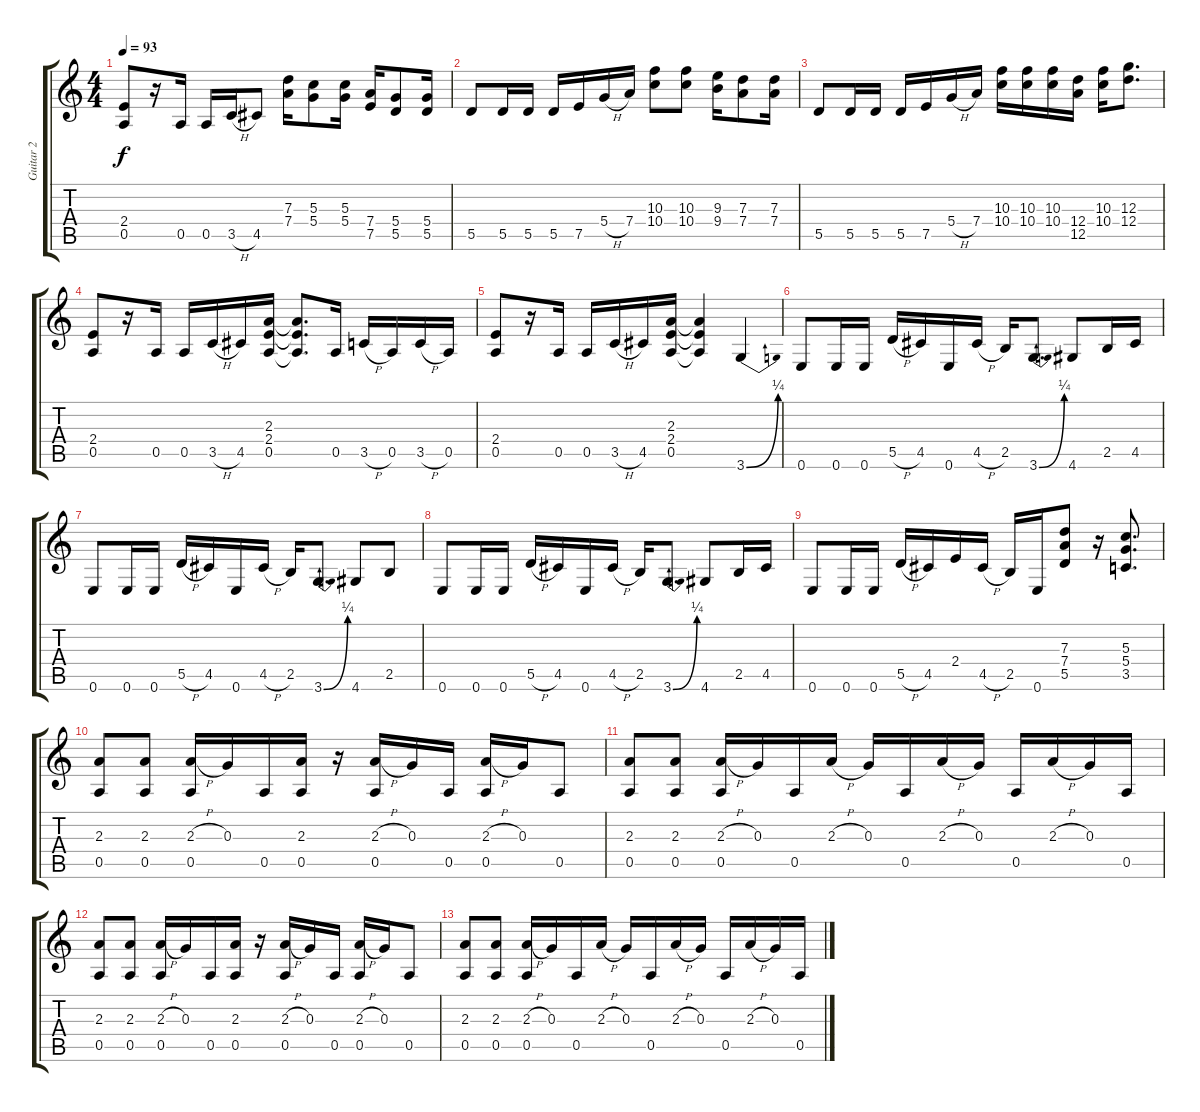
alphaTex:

\track ("Guitar 2" "Guitar 2") {instrument distortionguitar}
\staff {score tabs}
\tuning (E4 B3 G3 D3 A2 E2) {hide}
\ts (4 4)
\tempo 93
\clef g2
\ks c
(2.4 0.5).8{dy f} r.16 0.5.16 0.5.16 3.5{h}.16 4.5.8 (7.3 7.4).16 (5.3 5.4).8 (5.3 5.4).16 (7.4 7.5).16 (5.4 5.5).8 (5.4 5.5).16 |
5.5.8 5.5.16 5.5.16 5.5.16 7.5.16 5.4{h}.16 7.4.16 (10.3 10.4).8 (10.3 10.4).8 (9.3 9.4).16 (7.3 7.4).8 (7.3 7.4).16 |
5.5.8 5.5.16 5.5.16 5.5.16 7.5.16 5.4{h}.16 7.4.16 (10.3 10.4).16 (10.3 10.4).16 (10.3 10.4).16 (12.4 12.5).16 (10.3 10.4).16 (12.3 12.4).8{d} |
(2.4 0.5).8 r.16 0.5.16 0.5.16 3.5{h}.16 4.5.16 (2.3 2.4 0.5).16 (2.3{t} 2.4{t} 0.5{t}).8{d} 0.5.16 3.5{h}.16 0.5.16 3.5{h}.16 0.5.16 |
(2.4 0.5).8 r.16 0.5.16 0.5.16 3.5{h}.16 4.5.16 (2.3 2.4 0.5).16 (2.3{t} 2.4{t} 0.5{t}).4 3.6{be (bend 0 0 60 1)}.4 |
0.6.8 0.6.16 0.6.16 5.5{h}.16 4.5.16 0.6.16 4.5{h}.16 2.5.16 3.6{be (bend 0 0 60 1)}.8{d} 4.6.8 2.5.16 4.5.16 |
0.6.8 0.6.16 0.6.16 5.5{h}.16 4.5.16 0.6.16 4.5{h}.16 2.5.16 3.6{be (bend 0 0 60 1)}.8{d} 4.6.8 2.5.8 |
0.6.8 0.6.16 0.6.16 5.5{h}.16 4.5.16 0.6.16 4.5{h}.16 2.5.16 3.6{be (bend 0 0 60 1)}.8{d} 4.6.8 2.5.16 4.5.16 |
0.6.8 0.6.16 0.6.16 5.5{h}.16 4.5.16 2.4.16 4.5{h}.16 2.5.16 0.6.16 (7.3 7.4 5.5).8 r.16 (5.3 5.4 3.5).8{d} |
(2.3 0.5).8 (2.3 0.5).8 (2.3{h} 0.5).16 0.3.16 0.5.16 (2.3 0.5).16 r.16 (2.3{h} 0.5).16 0.3.16 0.5.16 (2.3{h} 0.5).16 0.3.16 0.5.8 |
(2.3 0.5).8 (2.3 0.5).8 (2.3{h} 0.5).16 0.3.16 0.5.16 2.3{h}.16 0.3.16 0.5.16 2.3{h}.16 0.3.16 0.5.16 2.3{h}.16 0.3.16 0.5.16 |
(2.3 0.5).8 (2.3 0.5).8 (2.3{h} 0.5).16 0.3.16 0.5.16 (2.3 0.5).16 r.16 (2.3{h} 0.5).16 0.3.16 0.5.16 (2.3{h} 0.5).16 0.3.16 0.5.8 |
(2.3 0.5).8 (2.3 0.5).8 (2.3{h} 0.5).16 0.3.16 0.5.16 2.3{h}.16 0.3.16 0.5.16 2.3{h}.16 0.3.16 0.5.16 2.3{h}.16 0.3.16 0.5.16
